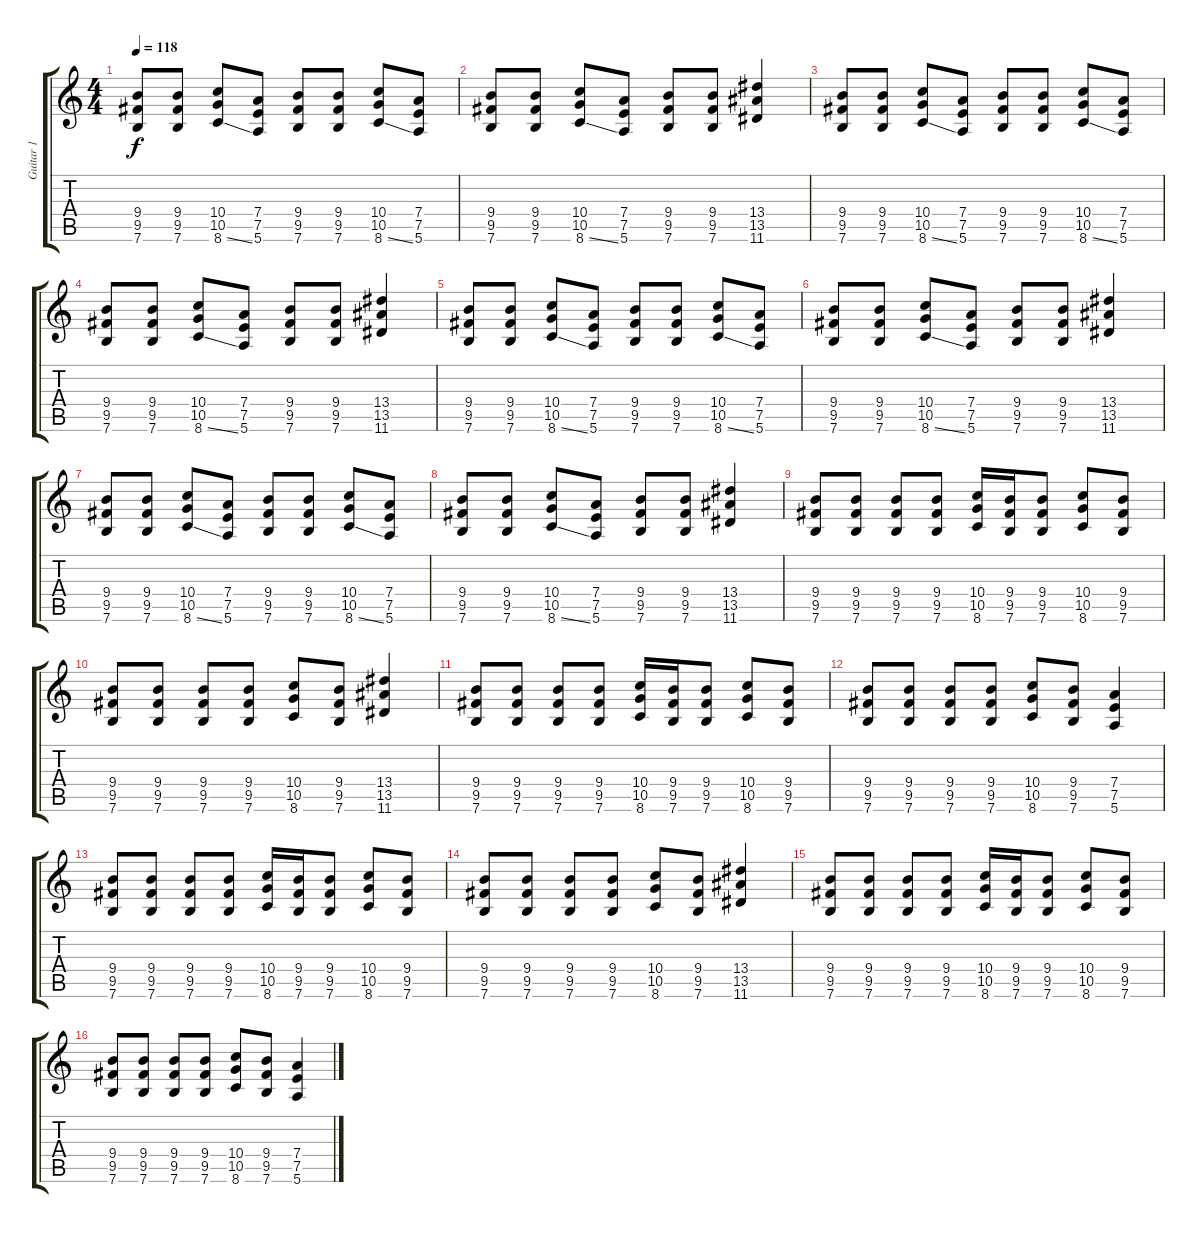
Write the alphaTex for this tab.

\track ("Guitar 1" "Guitar 1") {instrument overdrivenguitar}
\staff {score tabs}
\tuning (E4 B3 G3 D3 A2 E2) {hide}
\ts (4 4)
\tempo 118
\clef g2
\ks c
(9.4 9.5 7.6).8{dy f} (9.4 9.5 7.6).8 (10.4 10.5 8.6{ss}).8 (7.4 7.5 5.6).8 (9.4 9.5 7.6).8 (9.4 9.5 7.6).8 (10.4 10.5 8.6{ss}).8 (7.4 7.5 5.6).8 |
(9.4 9.5 7.6).8 (9.4 9.5 7.6).8 (10.4 10.5 8.6{ss}).8 (7.4 7.5 5.6).8 (9.4 9.5 7.6).8 (9.4 9.5 7.6).8 (13.4 13.5 11.6).4 |
(9.4 9.5 7.6).8 (9.4 9.5 7.6).8 (10.4 10.5 8.6{ss}).8 (7.4 7.5 5.6).8 (9.4 9.5 7.6).8 (9.4 9.5 7.6).8 (10.4 10.5 8.6{ss}).8 (7.4 7.5 5.6).8 |
(9.4 9.5 7.6).8 (9.4 9.5 7.6).8 (10.4 10.5 8.6{ss}).8 (7.4 7.5 5.6).8 (9.4 9.5 7.6).8 (9.4 9.5 7.6).8 (13.4 13.5 11.6).4 |
(9.4 9.5 7.6).8 (9.4 9.5 7.6).8 (10.4 10.5 8.6{ss}).8 (7.4 7.5 5.6).8 (9.4 9.5 7.6).8 (9.4 9.5 7.6).8 (10.4 10.5 8.6{ss}).8 (7.4 7.5 5.6).8 |
(9.4 9.5 7.6).8 (9.4 9.5 7.6).8 (10.4 10.5 8.6{ss}).8 (7.4 7.5 5.6).8 (9.4 9.5 7.6).8 (9.4 9.5 7.6).8 (13.4 13.5 11.6).4 |
(9.4 9.5 7.6).8 (9.4 9.5 7.6).8 (10.4 10.5 8.6{ss}).8 (7.4 7.5 5.6).8 (9.4 9.5 7.6).8 (9.4 9.5 7.6).8 (10.4 10.5 8.6{ss}).8 (7.4 7.5 5.6).8 |
(9.4 9.5 7.6).8 (9.4 9.5 7.6).8 (10.4 10.5 8.6{ss}).8 (7.4 7.5 5.6).8 (9.4 9.5 7.6).8 (9.4 9.5 7.6).8 (13.4 13.5 11.6).4 |
(9.4 9.5 7.6).8 (9.4 9.5 7.6).8 (9.4 9.5 7.6).8 (9.4 9.5 7.6).8 (10.4 10.5 8.6).16 (9.4 9.5 7.6).16 (9.4 9.5 7.6).8 (10.4 10.5 8.6).8 (9.4 9.5 7.6).8 |
(9.4 9.5 7.6).8 (9.4 9.5 7.6).8 (9.4 9.5 7.6).8 (9.4 9.5 7.6).8 (10.4 10.5 8.6).8 (9.4 9.5 7.6).8 (13.4 13.5 11.6).4 |
(9.4 9.5 7.6).8 (9.4 9.5 7.6).8 (9.4 9.5 7.6).8 (9.4 9.5 7.6).8 (10.4 10.5 8.6).16 (9.4 9.5 7.6).16 (9.4 9.5 7.6).8 (10.4 10.5 8.6).8 (9.4 9.5 7.6).8 |
(9.4 9.5 7.6).8 (9.4 9.5 7.6).8 (9.4 9.5 7.6).8 (9.4 9.5 7.6).8 (10.4 10.5 8.6).8 (9.4 9.5 7.6).8 (7.4 7.5 5.6).4 |
(9.4 9.5 7.6).8 (9.4 9.5 7.6).8 (9.4 9.5 7.6).8 (9.4 9.5 7.6).8 (10.4 10.5 8.6).16 (9.4 9.5 7.6).16 (9.4 9.5 7.6).8 (10.4 10.5 8.6).8 (9.4 9.5 7.6).8 |
(9.4 9.5 7.6).8 (9.4 9.5 7.6).8 (9.4 9.5 7.6).8 (9.4 9.5 7.6).8 (10.4 10.5 8.6).8 (9.4 9.5 7.6).8 (13.4 13.5 11.6).4 |
(9.4 9.5 7.6).8 (9.4 9.5 7.6).8 (9.4 9.5 7.6).8 (9.4 9.5 7.6).8 (10.4 10.5 8.6).16 (9.4 9.5 7.6).16 (9.4 9.5 7.6).8 (10.4 10.5 8.6).8 (9.4 9.5 7.6).8 |
(9.4 9.5 7.6).8 (9.4 9.5 7.6).8 (9.4 9.5 7.6).8 (9.4 9.5 7.6).8 (10.4 10.5 8.6).8 (9.4 9.5 7.6).8 (7.4 7.5 5.6).4
